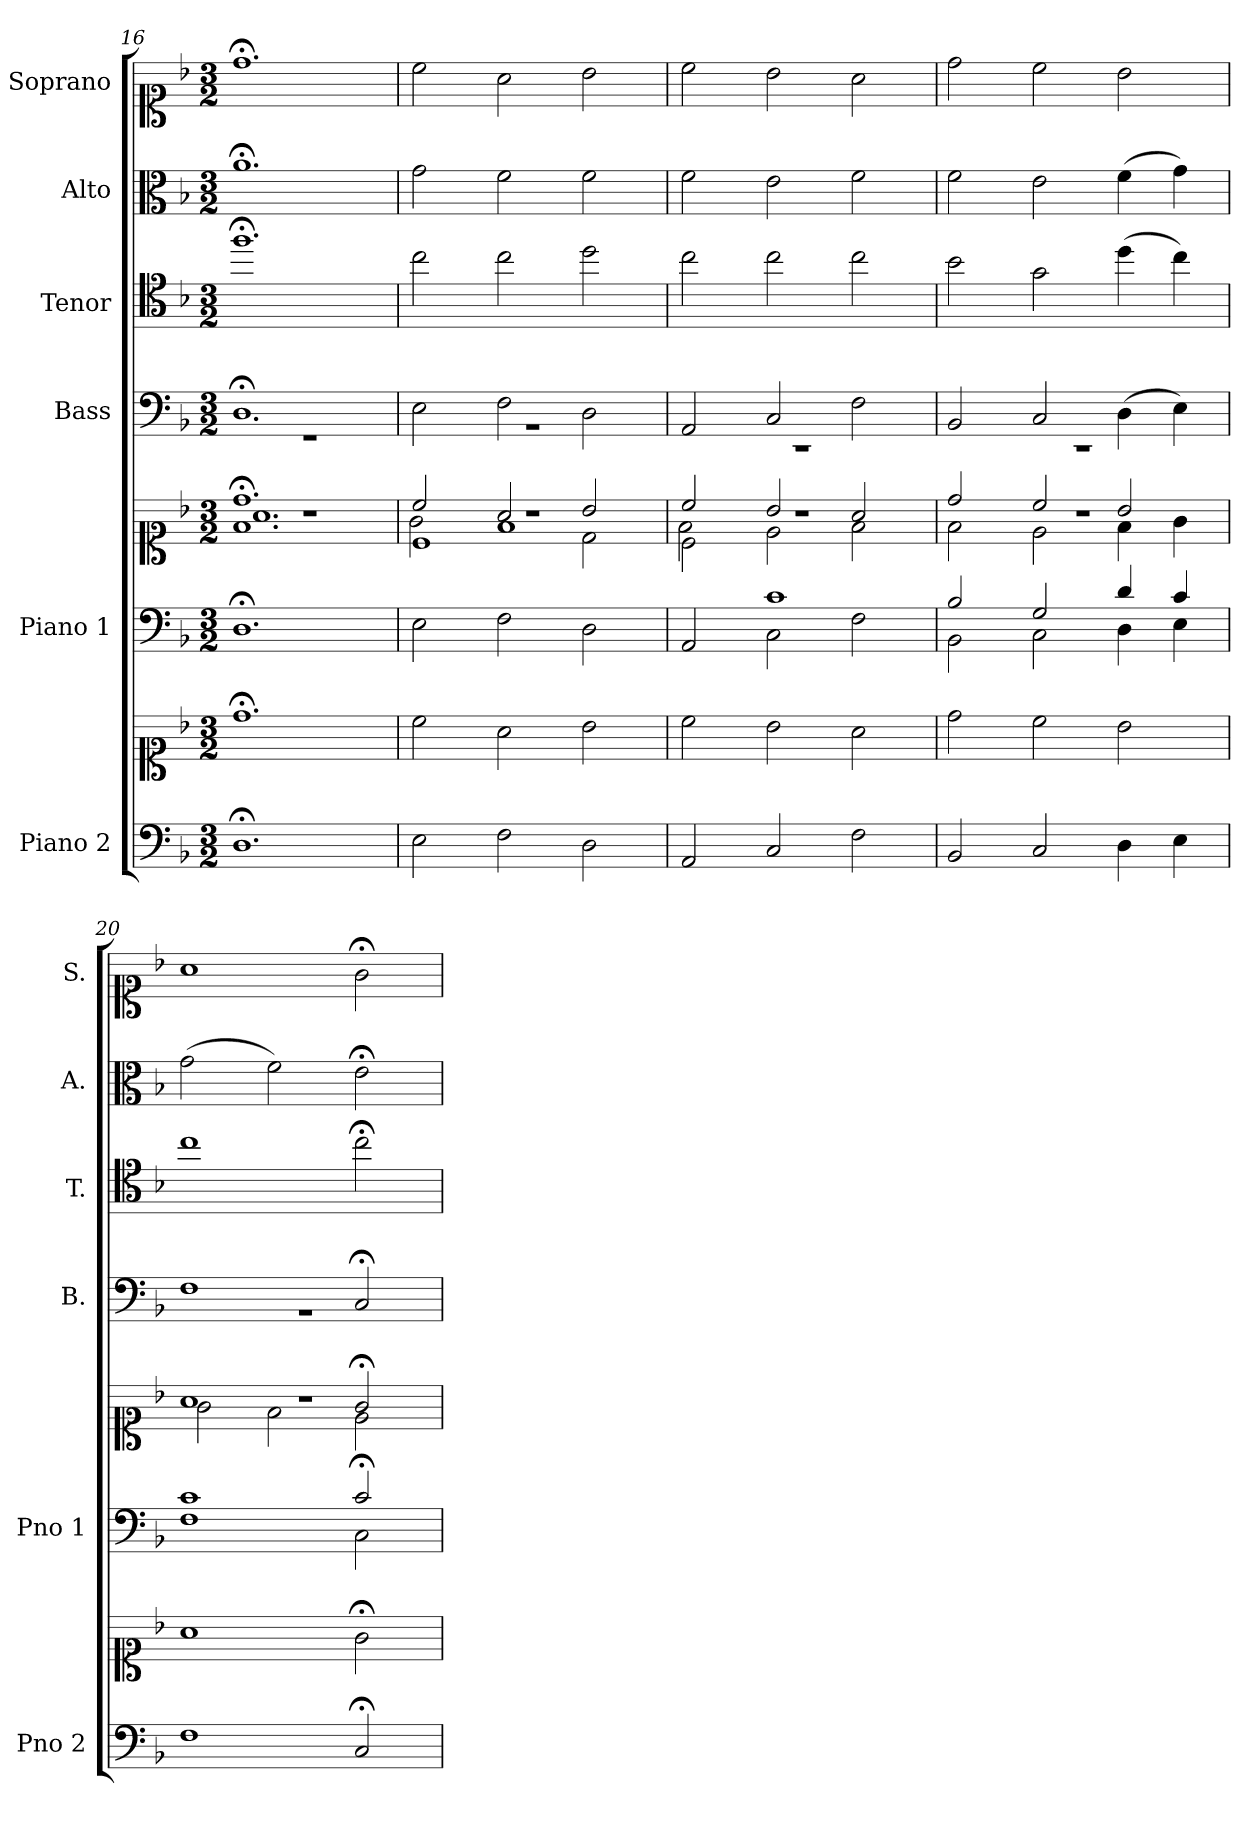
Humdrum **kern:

**kern	**kern	**kern	**kern	**kern	**kern	**kern	**kern
*part6	*part6	*part5	*part5	*part4	*part3	*part2	*part1
*staff8	*staff7	*staff6	*staff5	*staff4	*staff3	*staff2	*staff1
*I"Piano 2	*	*I"Piano 1	*	*I"Bass	*I"Tenor	*I"Alto	*I"Soprano
*I'Pno 2	*	*I'Pno 1	*	*I'B.	*I'T.	*I'A.	*I'S.
*clefF4	*clefC1	*clefF4	*clefC1	*clefF4	*clefC4	*clefC3	*clefC1
*	*	*	*	*	*ITrd7c12	*	*
*k[b-]	*k[b-]	*k[b-]	*k[b-]	*k[b-]	*k[b-]	*k[b-]	*k[b-]
*F:	*F:	*F:	*F:	*F:	*F:	*F:	*F:
*M3/2	*M3/2	*M3/2	*M3/2	*M3/2	*M3/2	*M3/2	*M3/2
=16	=16	=16	=16	=16	=16	=16	=16
*	*	*	*^	*^	*	*	*
*	*	*	*	*^	*	*	*	*	*
*	*	*	*	*	*^	*	*	*	*	*
!	!	!	!	!	!	!LO:N:vis=1	!	!LO:N:vis=1	!	!	!
1.D;\	1.dd;<\	1.D;\	1.dd;</	1.f\	1.a\	1.r	1.D;<\	1.r	1.f;<\	1.a;<\	1.dd;<\
=17	=17	=17	=17	=17	=17	=17	=17	=17	=17	=17	=17
!	!	!	!	!	!	!LO:N:vis=1	!	!LO:N:vis=1	!	!	!
2E\	2cc\	2E\	2cc/	1c\	2g\	1.r	2E\	1.r	2c\	2g\	2cc\
2F\	2a\	2F\	2a/	.	1f\	.	2F\	.	2c\	2f\	2a\
2D\	2b-\	2D\	2b-/	2d\	.	.	2D\	.	2d\	2f\	2b-\
=18	=18	=18	=18	=18	=18	=18	=18	=18	=18	=18	=18
*	*	*^	*	*	*	*	*	*	*	*	*
!	!	!	!	!	!	!	!LO:N:vis=1	!	!LO:N:vis=1	!	!	!
2AA/	2cc\	2ryy	2AA/	2cc/	2c\	2f\	1.r	2AA/	1.r	2c\	2f\	2cc\
2C/	2b-\	1c/	2C\	2b-/	1ryy	2e\	.	2C/	.	2c\	2e\	2b-\
2F\	2a\	.	2F\	2a/	.	2f\	.	2F\	.	2c\	2f\	2a\
*	*	*	*	*	*	*v	*v	*	*	*	*	*
=19	=19	=19	=19	=19	=19	=19	=19	=19	=19	=19	=19
!	!	!	!	!	!	!LO:N:vis=1	!	!LO:N:vis=1	!	!	!
2BB-/	2dd\	2B-/	2BB-\	2dd/	2f\	1.r	2BB-/	1.r	2B-\	2f\	2dd\
2C/	2cc\	2G/	2C\	2cc/	2e\	.	2C/	.	2G\	2e\	2cc\
4D\	2b-\	4d/	4D\	2b-/	4f\	.	(4D\	.	(4d\	(4f\	2b-\
4E\	.	4c/	4E\	.	4g\	.	4E\)	.	4c\)	4g\)	.
=20	=20	=20	=20	=20	=20	=20	=20	=20	=20	=20	=20
!	!	!	!	!	!	!LO:N:vis=1	!	!LO:N:vis=1	!	!	!
1F\	1a\	1c/	1F\	1a/	2g\	1.r	1F\	1.r	1c\	(2g\	1a\
.	.	.	.	.	2f\	.	.	.	.	2f\)	.
2C;/	2g;<\	2c;/	2C\	2g;</	2e\	.	2C;</	.	2c;<\	2e;<\	2g;<\
*	*	*v	*v	*	*	*	*v	*v	*	*	*
*	*	*	*v	*v	*v	*	*	*	*
=	=	=	=	=	=	=	=
*-	*-	*-	*-	*-	*-	*-	*-
